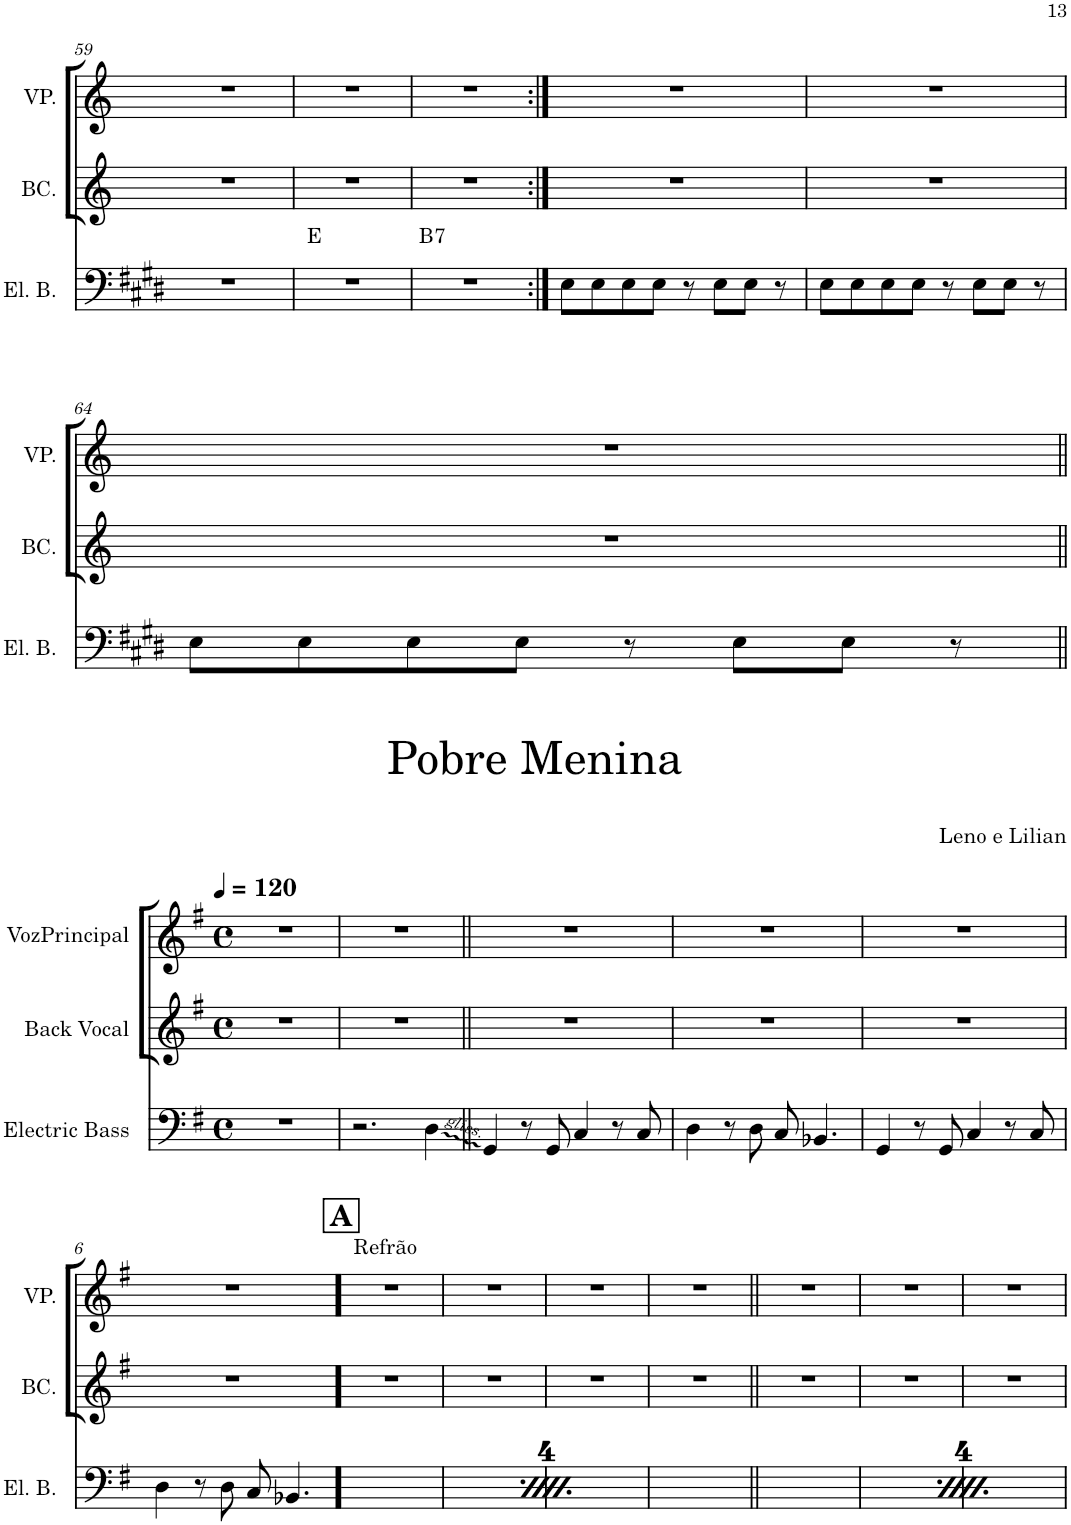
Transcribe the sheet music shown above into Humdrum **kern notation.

**kern	**harte	**kern	**kern
*part3	*part3	*part2	*part1
*staff3	*	*staff2	*staff1
*I"Electric Bass	*	*I"Back Vocal	*I"VozPrincipal
*I'El. B.	*	*I'BC.	*I'VP.
!!LO:PB:g=z
*clefF4	*	*clefG2	*clefG2
*Trd7c12	*	*	*
*k[f#c#g#d#]	*	*k[]	*k[]
*M4/4	*	*M4/4	*M4/4
*met(c)	*	*met(c)	*met(c)
=59	=59	=59	=59
1r	.	1r	1r
=60	=60	=60	=60
1r	E:maj	1r	1r
=61	=61	=61	=61
!	!LO:H:kt=7	!	!
1r	B:7	1r	1r
=62:|!	=62:|!	=62:|!	=62:|!
8E\L	.	1r	1r
8E\	.	.	.
8E\	.	.	.
8E\J	.	.	.
8r	.	.	.
8E\L	.	.	.
8E\J	.	.	.
8r	.	.	.
=63	=63	=63	=63
8E\L	.	1r	1r
8E\	.	.	.
8E\	.	.	.
8E\J	.	.	.
8r	.	.	.
8E\L	.	.	.
8E\J	.	.	.
8r	.	.	.
!!LO:LB:g=z
=64	=64	=64	=64
8E\L	.	1r	1r
8E\	.	.	.
8E\	.	.	.
8E\J	.	.	.
8r	.	.	.
8E\L	.	.	.
8E\J	.	.	.
8r	.	.	.
!!LO:LB:g=z
=1||	=1||	=1||	=1||
*k[f#]	*	*k[f#]	*k[f#]
*M4/4	*	*M4/4	*M4/4
*met(c)	*	*met(c)	*met(c)
*	*	*	*MM120
1r	.	1r	1r
=2	=2	=2	=2
2.r	.	1r	1r
4D\	.	.	.
=3||	=3||	=3||	=3||
4GG/	.	1r	1r
8r	.	.	.
8GG/	.	.	.
4C/	.	.	.
8r	.	.	.
8C/	.	.	.
=4	=4	=4	=4
4D\	.	1r	1r
8r	.	.	.
8D\	.	.	.
8C/	.	.	.
4.BB-X/	.	.	.
=5	=5	=5	=5
4GG/	.	1r	1r
8r	.	.	.
8GG/	.	.	.
4C/	.	.	.
8r	.	.	.
8C/	.	.	.
!!LO:LB:g=z
=6	=6	=6	=6
4D\	.	1r	1r
8r	.	.	.
8D\	.	.	.
8C/	.	.	.
4.BB-X/	.	.	.
!!LO:REH:place=s1:a:B:cj:fs=14:t=A
=7!	=7!	=7!	=7!
!	!	!	!LO:TX:a:t=Refrão
4GG/	.	1r	1r
8r	.	.	.
8GG/	.	.	.
4C/	.	.	.
8r	.	.	.
8C/	.	.	.
=8	=8	=8	=8
4D\	.	1r	1r
8r	.	.	.
8D\	.	.	.
8C/	.	.	.
4.BB-X/	.	.	.
=9	=9	=9	=9
4GG/	.	1r	1r
8r	.	.	.
8GG/	.	.	.
4C/	.	.	.
8r	.	.	.
8C/	.	.	.
=10	=10	=10	=10
4D\	.	1r	1r
8r	.	.	.
8D\	.	.	.
8C/	.	.	.
4.BB-X/	.	.	.
=11||	=11||	=11||	=11||
4GG/	.	1r	1r
8r	.	.	.
8GG/	.	.	.
4C/	.	.	.
8r	.	.	.
8C/	.	.	.
=12	=12	=12	=12
4D\	.	1r	1r
8r	.	.	.
8D\	.	.	.
8C/	.	.	.
4.BB-X/	.	.	.
=13	=13	=13	=13
4GG/	.	1r	1r
8r	.	.	.
8GG/	.	.	.
4C/	.	.	.
8r	.	.	.
8C/	.	.	.
=	=	=	=
*-	*-	*-	*-
